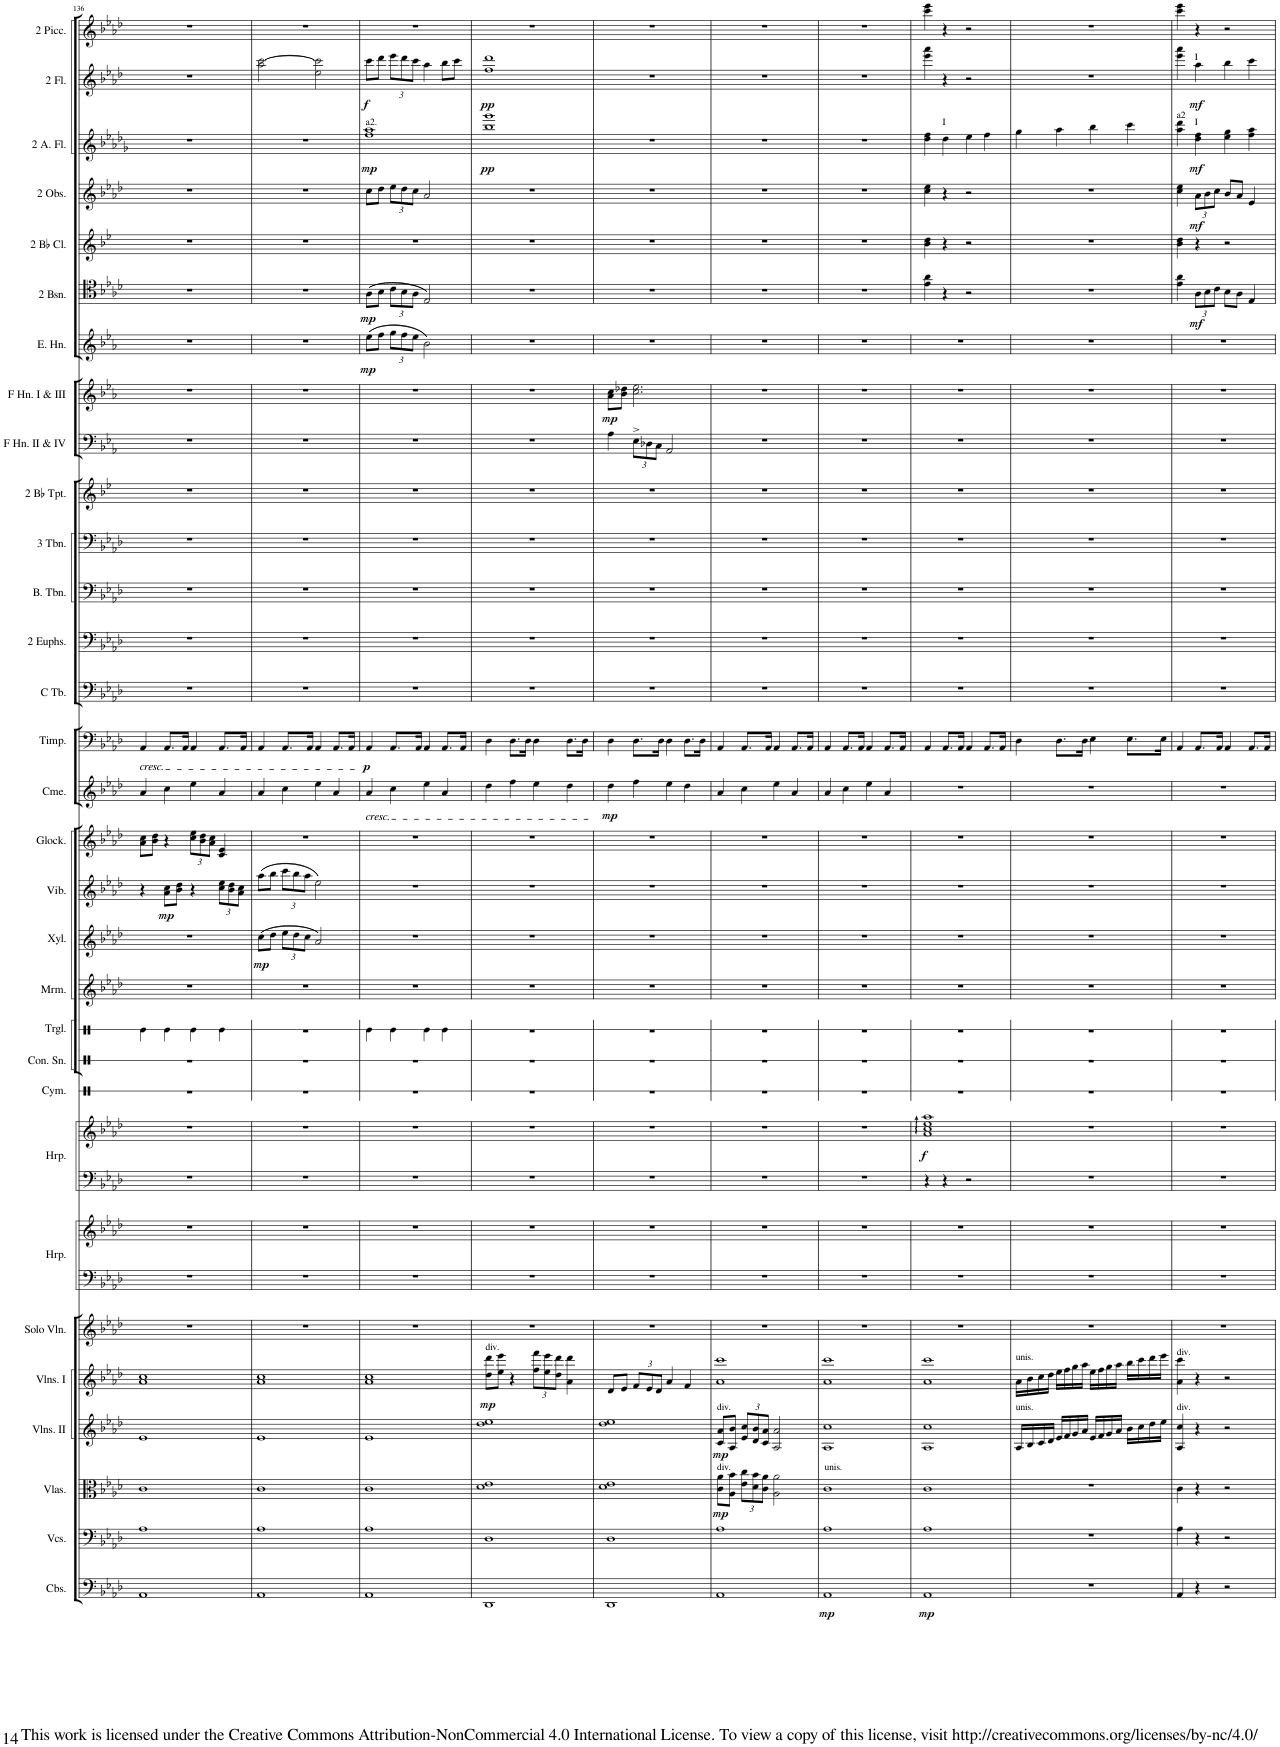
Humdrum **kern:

**kern	**dynam	**kern	**kern	**dynam	**kern	**dynam	**kern	**dynam	**kern	**kern	**kern	**kern	**kern	**dynam	**kern	**kern	**kern	**kern	**kern	**dynam	**kern	**dynam	**kern	**kern	**dynam	**kern	**dynam	**kern	**kern	**kern	**kern	**kern	**kern	**kern	**dynam	**kern	**dynam	**kern	**dynam	**kern	**kern	**dynam	**kern	**dynam	**kern	**dynam	**kern
*part31	*part31	*part30	*part29	*part29	*part28	*part28	*part27	*part27	*part26	*part25	*part25	*part24	*part24	*part24	*part23	*part22	*part21	*part20	*part19	*part19	*part18	*part18	*part17	*part16	*part16	*part15	*part15	*part14	*part13	*part12	*part11	*part10	*part9	*part8	*part8	*part7	*part7	*part6	*part6	*part5	*part4	*part4	*part3	*part3	*part2	*part2	*part1
*staff33	*staff33	*staff32	*staff31	*staff31	*staff30	*staff30	*staff29	*staff29	*staff28	*staff27	*staff26	*staff25	*staff24	*staff24/25	*staff23	*staff22	*staff21	*staff20	*staff19	*staff19	*staff18	*staff18	*staff17	*staff16	*staff16	*staff15	*staff15	*staff14	*staff13	*staff12	*staff11	*staff10	*staff9	*staff8	*staff8	*staff7	*staff7	*staff6	*staff6	*staff5	*staff4	*staff4	*staff3	*staff3	*staff2	*staff2	*staff1
*I"Contrabasses	*	*I"Violoncellos	*I"Violas	*	*I"Violino II	*	*I"Violins I	*	*I"Solo Violin	*I"Harp	*	*I"Harp	*	*	*I"Cymbal	*I"Concert Snare Drum	*I"Triangle	*I"Marimba	*I"Xylophone	*	*I"Vibraphone	*	*I"Glockenspiel	*I"Chromatic Chimes	*	*I"Timpani	*	*I"C Tuba	*I"2 Euphoniums	*I"Bass Trombone	*I"3 Trombone	*I"2 Bb Trumpets	*I"Horn in F II &amp; IV	*I"Horn in F I &amp; III	*	*I"English Horn	*	*I"2 Bassoons	*	*I"2 Bb Clarinets	*I"2 Oboes	*	*I"2 Alto Flutes	*	*I"2 Flutes	*	*I"2 Piccolo
*I'Cbs.	*	*I'Vcs.	*I'Vlas.	*	*	*	*I'Vlns. I	*	*I'Solo Vln.	*I'Hrp.	*	*I'Hrp.	*	*	*I'Cym.	*I'Con. Sn.	*I'Trgl.	*I'Mrm.	*I'Xyl.	*	*I'Vib.	*	*I'Glock.	*I'Cme.	*	*I'Timp.	*	*I'C Tb.	*I'2 Euphs.	*I'B. Tbn.	*I'3 Tbn.	*I'2 Bb Tpt.	*	*	*	*I'E. Hn.	*	*I'2 Bsn.	*	*I'2 Bb Cl.	*I'2 Obs.	*	*I'2 A. Fl.	*	*I'2 Fl.	*	*I'2 Picc.
!!LO:PB:g=z
*clefF4	*	*clefF4	*clefC3	*	*clefG2	*	*clefG2	*	*clefG2	*clefF4	*clefG2	*clefF4	*clefG2	*	*clefX	*clefX	*clefX	*clefG2	*clefG2	*	*clefG2	*	*clefG2	*clefG2	*	*clefF4	*	*clefF4	*clefF4	*clefF4	*clefF4	*clefG2	*clefF4	*clefG2	*	*clefG2	*	*clefF4	*	*clefG2	*clefG2	*	*clefG2	*	*clefG2	*	*clefG2
*Trd7c12	*	*	*	*	*	*	*	*	*	*	*	*	*	*	*	*	*	*	*Trd-7c-12	*	*	*	*Trd-14c-24	*	*	*	*	*	*	*	*	*Trd1c2	*Trd4c7	*Trd4c7	*	*Trd4c7	*	*	*	*Trd1c2	*	*	*Trd3c5	*	*	*	*Trd-7c-12
*k[b-e-a-d-]	*	*k[b-e-a-d-]	*k[b-e-a-d-]	*	*k[b-e-a-d-]	*	*k[b-e-a-d-]	*	*k[b-e-a-d-]	*k[b-e-a-d-]	*k[b-e-a-d-]	*k[b-e-a-d-]	*k[b-e-a-d-]	*	*k[]	*k[]	*k[]	*k[b-e-a-d-]	*k[b-e-a-d-]	*	*k[b-e-a-d-]	*	*k[b-e-a-d-]	*k[b-e-a-d-]	*	*k[b-e-a-d-]	*	*k[b-e-a-d-]	*k[b-e-a-d-]	*k[b-e-a-d-]	*k[b-e-a-d-]	*k[b-e-]	*k[b-e-a-]	*k[b-e-a-]	*	*k[b-e-a-]	*	*k[b-e-a-d-]	*	*k[b-e-]	*k[b-e-a-d-]	*	*k[b-e-a-d-g-]	*	*k[b-e-a-d-]	*	*k[b-e-a-d-]
*M4/4	*	*M4/4	*M4/4	*	*M4/4	*	*M4/4	*	*M4/4	*M4/4	*M4/4	*M4/4	*M4/4	*	*M4/4	*M4/4	*M4/4	*M4/4	*M4/4	*	*M4/4	*	*M4/4	*M4/4	*	*M4/4	*	*M4/4	*M4/4	*M4/4	*M4/4	*M4/4	*M4/4	*M4/4	*	*M4/4	*	*M4/4	*	*M4/4	*M4/4	*	*M4/4	*	*M4/4	*	*M4/4
=136	=136	=136	=136	=136	=136	=136	=136	=136	=136	=136	=136	=136	=136	=136	=136	=136	=136	=136	=136	=136	=136	=136	=136	=136	=136	=136	=136	=136	=136	=136	=136	=136	=136	=136	=136	=136	=136	=136	=136	=136	=136	=136	=136	=136	=136	=136	=136
!	!	!	!	!	!	!	!	!	!	!	!	!	!	!	!	!	!	!	!	!	!	!	!	!	!	!LO:TX:b:i:t=cresc.	!	!	!	!	!	!	!	!	!	!	!	!	!	!	!	!	!	!	!	!	!
1AA-	.	1A-	1c	.	1e-	.	1a- 1cc	.	1r	1r	1r	1r	1r	.	1r	1r	4Re\	1r	1r	.	4r	.	8a-\ 8cc\L	4a-/	.	4AA-/	.	1r	1r	1r	1r	1r	1r	1r	.	1r	.	1r	.	1r	1r	.	1r	.	1r	.	1r
.	.	.	.	.	.	.	.	.	.	.	.	.	.	.	.	.	.	.	.	.	.	.	8b-\ 8dd-\J	.	.	.	.	.	.	.	.	.	.	.	.	.	.	.	.	.	.	.	.	.	.	.	.
!	!	!	!	!	!	!	!	!	!	!	!	!	!	!	!	!	!	!	!	!	!	!LO:DY:b	!	!	!	!	!	!	!	!	!	!	!	!	!	!	!	!	!	!	!	!	!	!	!	!	!
.	.	.	.	.	.	.	.	.	.	.	.	.	.	.	.	.	4Re\	.	.	.	8a-\ 8cc\L	mp	4r	4cc\	.	8.AA-/L	.	.	.	.	.	.	.	.	.	.	.	.	.	.	.	.	.	.	.	.	.
.	.	.	.	.	.	.	.	.	.	.	.	.	.	.	.	.	.	.	.	.	8b-\ 8dd-\J	.	.	.	.	.	.	.	.	.	.	.	.	.	.	.	.	.	.	.	.	.	.	.	.	.	.
.	.	.	.	.	.	.	.	.	.	.	.	.	.	.	.	.	.	.	.	.	.	.	.	.	.	16AA-/Jk	.	.	.	.	.	.	.	.	.	.	.	.	.	.	.	.	.	.	.	.	.
*	*	*	*	*	*	*	*	*	*	*	*	*	*	*	*	*	*	*	*	*	*	*	*Xbrackettup	*	*	*	*	*	*	*	*	*	*	*	*	*	*	*	*	*	*	*	*	*	*	*	*
.	.	.	.	.	.	.	.	.	.	.	.	.	.	.	.	.	4Re\	.	.	.	4r	.	12cc\ 12ee-\L	4ee-\	.	4AA-/	.	.	.	.	.	.	.	.	.	.	.	.	.	.	.	.	.	.	.	.	.
.	.	.	.	.	.	.	.	.	.	.	.	.	.	.	.	.	.	.	.	.	.	.	12b-\ 12dd-\	.	.	.	.	.	.	.	.	.	.	.	.	.	.	.	.	.	.	.	.	.	.	.	.
.	.	.	.	.	.	.	.	.	.	.	.	.	.	.	.	.	.	.	.	.	.	.	12a-\ 12cc\J	.	.	.	.	.	.	.	.	.	.	.	.	.	.	.	.	.	.	.	.	.	.	.	.
*	*	*	*	*	*	*	*	*	*	*	*	*	*	*	*	*	*	*	*	*	*Xbrackettup	*	*	*	*	*	*	*	*	*	*	*	*	*	*	*	*	*	*	*	*	*	*	*	*	*	*
.	.	.	.	.	.	.	.	.	.	.	.	.	.	.	.	.	4Re\	.	.	.	12cc\ 12ee-\L	.	4c/ 4e-/	4a-/	.	8.AA-/L	.	.	.	.	.	.	.	.	.	.	.	.	.	.	.	.	.	.	.	.	.
.	.	.	.	.	.	.	.	.	.	.	.	.	.	.	.	.	.	.	.	.	12b-\ 12dd-\	.	.	.	.	.	.	.	.	.	.	.	.	.	.	.	.	.	.	.	.	.	.	.	.	.	.
.	.	.	.	.	.	.	.	.	.	.	.	.	.	.	.	.	.	.	.	.	12a-\ 12cc\J	.	.	.	.	.	.	.	.	.	.	.	.	.	.	.	.	.	.	.	.	.	.	.	.	.	.
.	.	.	.	.	.	.	.	.	.	.	.	.	.	.	.	.	.	.	.	.	.	.	.	.	.	16AA-/Jk	.	.	.	.	.	.	.	.	.	.	.	.	.	.	.	.	.	.	.	.	.
=137	=137	=137	=137	=137	=137	=137	=137	=137	=137	=137	=137	=137	=137	=137	=137	=137	=137	=137	=137	=137	=137	=137	=137	=137	=137	=137	=137	=137	=137	=137	=137	=137	=137	=137	=137	=137	=137	=137	=137	=137	=137	=137	=137	=137	=137	=137	=137
!	!	!	!	!	!	!	!	!	!	!	!	!	!	!	!	!	!	!	!	!LO:DY:b	!	!	!	!	!	!	!	!	!	!	!	!	!	!	!	!	!	!	!	!	!	!	!	!	!	!	!
1AA-	.	1A-	1c	.	1e-	.	1a- 1cc	.	1r	1r	1r	1r	1r	.	1r	1r	1r	1r	(8cc\L	mp	(8aa-\L	.	1r	4a-/	.	4AA-/	.	1r	1r	1r	1r	1r	1r	1r	.	1r	.	1r	.	1r	1r	.	1r	.	2aa-\ [2ccc\	.	1r
.	.	.	.	.	.	.	.	.	.	.	.	.	.	.	.	.	.	.	8dd-\J	.	8bb-\J	.	.	.	.	.	.	.	.	.	.	.	.	.	.	.	.	.	.	.	.	.	.	.	.	.	.
*	*	*	*	*	*	*	*	*	*	*	*	*	*	*	*	*	*	*	*Xbrackettup	*	*	*	*	*	*	*	*	*	*	*	*	*	*	*	*	*	*	*	*	*	*	*	*	*	*	*	*
.	.	.	.	.	.	.	.	.	.	.	.	.	.	.	.	.	.	.	12ee-\L	.	12ccc\L	.	.	4cc\	.	8.AA-/L	.	.	.	.	.	.	.	.	.	.	.	.	.	.	.	.	.	.	.	.	.
.	.	.	.	.	.	.	.	.	.	.	.	.	.	.	.	.	.	.	12dd-\	.	12bb-\	.	.	.	.	.	.	.	.	.	.	.	.	.	.	.	.	.	.	.	.	.	.	.	.	.	.
.	.	.	.	.	.	.	.	.	.	.	.	.	.	.	.	.	.	.	12cc\J	.	12aa-\J	.	.	.	.	.	.	.	.	.	.	.	.	.	.	.	.	.	.	.	.	.	.	.	.	.	.
.	.	.	.	.	.	.	.	.	.	.	.	.	.	.	.	.	.	.	.	.	.	.	.	.	.	16AA-/Jk	.	.	.	.	.	.	.	.	.	.	.	.	.	.	.	.	.	.	.	.	.
.	.	.	.	.	.	.	.	.	.	.	.	.	.	.	.	.	.	.	2a-/)	.	2ee-\)	.	.	4ee-\	.	4AA-/	.	.	.	.	.	.	.	.	.	.	.	.	.	.	.	.	.	.	2ee-\ 2ccc\]	.	.
.	.	.	.	.	.	.	.	.	.	.	.	.	.	.	.	.	.	.	.	.	.	.	.	4a-/	.	8.AA-/L	.	.	.	.	.	.	.	.	.	.	.	.	.	.	.	.	.	.	.	.	.
.	.	.	.	.	.	.	.	.	.	.	.	.	.	.	.	.	.	.	.	.	.	.	.	.	.	16AA-/Jk	.	.	.	.	.	.	.	.	.	.	.	.	.	.	.	.	.	.	.	.	.
=138	=138	=138	=138	=138	=138	=138	=138	=138	=138	=138	=138	=138	=138	=138	=138	=138	=138	=138	=138	=138	=138	=138	=138	=138	=138	=138	=138	=138	=138	=138	=138	=138	=138	=138	=138	=138	=138	=138	=138	=138	=138	=138	=138	=138	=138	=138	=138
!	!	!	!	!	!	!	!	!	!	!	!	!	!	!	!	!	!	!	!	!	!	!	!	!	!	!	!	!	!	!	!	!	!	!	!	!	!	!	!	!	!	!	!LO:TX:a:t=a2.	!	!	!	!
!	!	!	!	!	!	!	!	!	!	!	!	!	!	!	!	!	!	!	!	!	!	!	!	!LO:TX:b:i:t=cresc.	!	!	!	!	!	!	!	!	!	!	!	!	!	!	!	!	!	!	!	!	!	!	!
!	!	!	!	!	!	!	!	!	!	!	!	!	!	!	!	!	!	!	!	!	!	!	!	!	!	!	!LO:DY:b	!	!	!	!	!	!	!	!	!	!LO:DY:b	!	!LO:DY:b	!	!	!	!	!LO:DY:b	!	!LO:DY:b	!
1AA-	.	1A-	1c	.	1e-	.	1a- 1cc	.	1r	1r	1r	1r	1r	.	1r	1r	4Re\	1r	1r	.	1r	.	1r	4a-/	.	4AA-/	p	1r	1r	1r	1r	1r	1r	1r	.	(8ee-\L	mp	(8A-\L	mp	1r	8cc\L	.	1ff 1aa-	mp	8ccc\L	f	1r
.	.	.	.	.	.	.	.	.	.	.	.	.	.	.	.	.	.	.	.	.	.	.	.	.	.	.	.	.	.	.	.	.	.	.	.	8ff\J	.	8B-\J	.	.	8dd-\J	.	.	.	8ddd-\J	.	.
*	*	*	*	*	*	*	*	*	*	*	*	*	*	*	*	*	*	*	*	*	*	*	*	*	*	*	*	*	*	*	*	*	*	*	*	*Xbrackettup	*	*Xbrackettup	*	*	*Xbrackettup	*	*	*	*Xbrackettup	*	*
.	.	.	.	.	.	.	.	.	.	.	.	.	.	.	.	.	4Re\	.	.	.	.	.	.	4cc\	.	8.AA-/L	.	.	.	.	.	.	.	.	.	12gg\L	.	12c\L	.	.	12ee-\L	.	.	.	12eee-\L	.	.
.	.	.	.	.	.	.	.	.	.	.	.	.	.	.	.	.	.	.	.	.	.	.	.	.	.	.	.	.	.	.	.	.	.	.	.	12ff\	.	12B-\	.	.	12dd-\	.	.	.	12ddd-\	.	.
.	.	.	.	.	.	.	.	.	.	.	.	.	.	.	.	.	.	.	.	.	.	.	.	.	.	.	.	.	.	.	.	.	.	.	.	12ee-\J	.	12A-\J	.	.	12cc\J	.	.	.	12ccc\J	.	.
.	.	.	.	.	.	.	.	.	.	.	.	.	.	.	.	.	.	.	.	.	.	.	.	.	.	16AA-/Jk	.	.	.	.	.	.	.	.	.	.	.	.	.	.	.	.	.	.	.	.	.
.	.	.	.	.	.	.	.	.	.	.	.	.	.	.	.	.	4Re\	.	.	.	.	.	.	4ee-\	.	4AA-/	.	.	.	.	.	.	.	.	.	2b-\)	.	2E-/)	.	.	2a-/	.	.	.	4aa-\	.	.
.	.	.	.	.	.	.	.	.	.	.	.	.	.	.	.	.	4Re\	.	.	.	.	.	.	4a-/	.	8.AA-/L	.	.	.	.	.	.	.	.	.	.	.	.	.	.	.	.	.	.	8bb-\L	.	.
.	.	.	.	.	.	.	.	.	.	.	.	.	.	.	.	.	.	.	.	.	.	.	.	.	.	.	.	.	.	.	.	.	.	.	.	.	.	.	.	.	.	.	.	.	8ccc\J	.	.
.	.	.	.	.	.	.	.	.	.	.	.	.	.	.	.	.	.	.	.	.	.	.	.	.	.	16AA-/Jk	.	.	.	.	.	.	.	.	.	.	.	.	.	.	.	.	.	.	.	.	.
=139	=139	=139	=139	=139	=139	=139	=139	=139	=139	=139	=139	=139	=139	=139	=139	=139	=139	=139	=139	=139	=139	=139	=139	=139	=139	=139	=139	=139	=139	=139	=139	=139	=139	=139	=139	=139	=139	=139	=139	=139	=139	=139	=139	=139	=139	=139	=139
!	!	!	!	!	!	!	!LO:TX:a:t=div.	!	!	!	!	!	!	!	!	!	!	!	!	!	!	!	!	!	!	!	!	!	!	!	!	!	!	!	!	!	!	!	!	!	!	!	!	!	!	!	!
!	!	!	!	!	!	!	!	!LO:DY:b	!	!	!	!	!	!	!	!	!	!	!	!	!	!	!	!	!	!	!	!	!	!	!	!	!	!	!	!	!	!	!	!	!	!	!	!LO:DY:b	!	!LO:DY:b	!
1DD-	.	1D-	1d- 1e-	.	1dd- 1ee-	.	8dd-\ 8ddd-\L	mp	1r	1r	1r	1r	1r	.	1r	1r	1r	1r	1r	.	1r	.	1r	4dd-\	.	4D-\	.	1r	1r	1r	1r	1r	1r	1r	.	1r	.	1r	.	1r	1r	.	1bb- 1ggg-	pp	1ff 1ddd-	pp	1r
.	.	.	.	.	.	.	8ee-\ 8eee-\J	.	.	.	.	.	.	.	.	.	.	.	.	.	.	.	.	.	.	.	.	.	.	.	.	.	.	.	.	.	.	.	.	.	.	.	.	.	.	.	.
.	.	.	.	.	.	.	4r	.	.	.	.	.	.	.	.	.	.	.	.	.	.	.	.	4ff\	.	8.D-\L	.	.	.	.	.	.	.	.	.	.	.	.	.	.	.	.	.	.	.	.	.
.	.	.	.	.	.	.	.	.	.	.	.	.	.	.	.	.	.	.	.	.	.	.	.	.	.	16D-\Jk	.	.	.	.	.	.	.	.	.	.	.	.	.	.	.	.	.	.	.	.	.
*	*	*	*	*	*	*	*Xbrackettup	*	*	*	*	*	*	*	*	*	*	*	*	*	*	*	*	*	*	*	*	*	*	*	*	*	*	*	*	*	*	*	*	*	*	*	*	*	*	*	*
.	.	.	.	.	.	.	12ff\ 12fff\L	.	.	.	.	.	.	.	.	.	.	.	.	.	.	.	.	4ee-\	.	4D-\	.	.	.	.	.	.	.	.	.	.	.	.	.	.	.	.	.	.	.	.	.
.	.	.	.	.	.	.	12ee-\ 12eee-\	.	.	.	.	.	.	.	.	.	.	.	.	.	.	.	.	.	.	.	.	.	.	.	.	.	.	.	.	.	.	.	.	.	.	.	.	.	.	.	.
.	.	.	.	.	.	.	12dd-\ 12ddd-\J	.	.	.	.	.	.	.	.	.	.	.	.	.	.	.	.	.	.	.	.	.	.	.	.	.	.	.	.	.	.	.	.	.	.	.	.	.	.	.	.
.	.	.	.	.	.	.	4a-\ 4ddd-\	.	.	.	.	.	.	.	.	.	.	.	.	.	.	.	.	4dd-\	.	8.D-\L	.	.	.	.	.	.	.	.	.	.	.	.	.	.	.	.	.	.	.	.	.
.	.	.	.	.	.	.	.	.	.	.	.	.	.	.	.	.	.	.	.	.	.	.	.	.	.	16D-\Jk	.	.	.	.	.	.	.	.	.	.	.	.	.	.	.	.	.	.	.	.	.
=140	=140	=140	=140	=140	=140	=140	=140	=140	=140	=140	=140	=140	=140	=140	=140	=140	=140	=140	=140	=140	=140	=140	=140	=140	=140	=140	=140	=140	=140	=140	=140	=140	=140	=140	=140	=140	=140	=140	=140	=140	=140	=140	=140	=140	=140	=140	=140
!	!	!	!	!	!	!	!	!	!	!	!	!	!	!	!	!	!	!	!	!	!	!	!	!	!LO:DY:b	!	!	!	!	!	!	!	!	!	!LO:DY:b	!	!	!	!	!	!	!	!	!	!	!	!
1DD-	.	1D-	1d- 1e-	.	1dd- 1ee-	.	8d-/L	.	1r	1r	1r	1r	1r	.	1r	1r	1r	1r	1r	.	1r	.	1r	4dd-\	mp	4D-\	.	1r	1r	1r	1r	1r	4A-\	8a-\ 8cc\L	mp	1r	.	1r	.	1r	1r	.	1r	.	1r	.	1r
.	.	.	.	.	.	.	8e-/J	.	.	.	.	.	.	.	.	.	.	.	.	.	.	.	.	.	.	.	.	.	.	.	.	.	.	8b-\ 8dd-X\J	.	.	.	.	.	.	.	.	.	.	.	.	.
*	*	*	*	*	*	*	*	*	*	*	*	*	*	*	*	*	*	*	*	*	*	*	*	*	*	*	*	*	*	*	*	*	*Xbrackettup	*	*	*	*	*	*	*	*	*	*	*	*	*	*
.	.	.	.	.	.	.	12f/L	.	.	.	.	.	.	.	.	.	.	.	.	.	.	.	.	4ff\	.	8.D-\L	.	.	.	.	.	.	12E-^\L	2.cc\ 2.ee-\	.	.	.	.	.	.	.	.	.	.	.	.	.
.	.	.	.	.	.	.	12e-/	.	.	.	.	.	.	.	.	.	.	.	.	.	.	.	.	.	.	.	.	.	.	.	.	.	12D-X\	.	.	.	.	.	.	.	.	.	.	.	.	.	.
.	.	.	.	.	.	.	12d-/J	.	.	.	.	.	.	.	.	.	.	.	.	.	.	.	.	.	.	.	.	.	.	.	.	.	12C\J	.	.	.	.	.	.	.	.	.	.	.	.	.	.
.	.	.	.	.	.	.	.	.	.	.	.	.	.	.	.	.	.	.	.	.	.	.	.	.	.	16D-\Jk	.	.	.	.	.	.	.	.	.	.	.	.	.	.	.	.	.	.	.	.	.
.	.	.	.	.	.	.	4a-/	.	.	.	.	.	.	.	.	.	.	.	.	.	.	.	.	4ee-\	.	4D-\	.	.	.	.	.	.	2AA-/	.	.	.	.	.	.	.	.	.	.	.	.	.	.
.	.	.	.	.	.	.	4f/	.	.	.	.	.	.	.	.	.	.	.	.	.	.	.	.	4dd-\	.	8.D-\L	.	.	.	.	.	.	.	.	.	.	.	.	.	.	.	.	.	.	.	.	.
.	.	.	.	.	.	.	.	.	.	.	.	.	.	.	.	.	.	.	.	.	.	.	.	.	.	16D-\Jk	.	.	.	.	.	.	.	.	.	.	.	.	.	.	.	.	.	.	.	.	.
=141	=141	=141	=141	=141	=141	=141	=141	=141	=141	=141	=141	=141	=141	=141	=141	=141	=141	=141	=141	=141	=141	=141	=141	=141	=141	=141	=141	=141	=141	=141	=141	=141	=141	=141	=141	=141	=141	=141	=141	=141	=141	=141	=141	=141	=141	=141	=141
!	!	!	!	!	!LO:TX:a:t=div.	!	!	!	!	!	!	!	!	!	!	!	!	!	!	!	!	!	!	!	!	!	!	!	!	!	!	!	!	!	!	!	!	!	!	!	!	!	!	!	!	!	!
!	!	!	!LO:TX:a:t=div.	!	!	!	!	!	!	!	!	!	!	!	!	!	!	!	!	!	!	!	!	!	!	!	!	!	!	!	!	!	!	!	!	!	!	!	!	!	!	!	!	!	!	!	!
!	!	!	!	!LO:DY:b	!	!LO:DY:b	!	!	!	!	!	!	!	!	!	!	!	!	!	!	!	!	!	!	!	!	!	!	!	!	!	!	!	!	!	!	!	!	!	!	!	!	!	!	!	!	!
1AA-	.	1A-	8c\ 8a-\L	mp	8c/ 8a-/L	mp	1a- 1ccc	.	1r	1r	1r	1r	1r	.	1r	1r	1r	1r	1r	.	1r	.	1r	4a-/	.	4AA-/	.	1r	1r	1r	1r	1r	1r	1r	.	1r	.	1r	.	1r	1r	.	1r	.	1r	.	1r
.	.	.	8A-\ 8b-\J	.	8A-/ 8b-/J	.	.	.	.	.	.	.	.	.	.	.	.	.	.	.	.	.	.	.	.	.	.	.	.	.	.	.	.	.	.	.	.	.	.	.	.	.	.	.	.	.	.
*	*	*	*Xbrackettup	*	*Xbrackettup	*	*	*	*	*	*	*	*	*	*	*	*	*	*	*	*	*	*	*	*	*	*	*	*	*	*	*	*	*	*	*	*	*	*	*	*	*	*	*	*	*	*
.	.	.	12e-\ 12cc\L	.	12e-/ 12cc/L	.	.	.	.	.	.	.	.	.	.	.	.	.	.	.	.	.	.	4cc\	.	8.AA-/L	.	.	.	.	.	.	.	.	.	.	.	.	.	.	.	.	.	.	.	.	.
.	.	.	12d-\ 12b-\	.	12d-/ 12b-/	.	.	.	.	.	.	.	.	.	.	.	.	.	.	.	.	.	.	.	.	.	.	.	.	.	.	.	.	.	.	.	.	.	.	.	.	.	.	.	.	.	.
.	.	.	12c\ 12a-\J	.	12c/ 12a-/J	.	.	.	.	.	.	.	.	.	.	.	.	.	.	.	.	.	.	.	.	.	.	.	.	.	.	.	.	.	.	.	.	.	.	.	.	.	.	.	.	.	.
.	.	.	.	.	.	.	.	.	.	.	.	.	.	.	.	.	.	.	.	.	.	.	.	.	.	16AA-/Jk	.	.	.	.	.	.	.	.	.	.	.	.	.	.	.	.	.	.	.	.	.
.	.	.	2A-\ 2a-\	.	2A-/ 2a-/	.	.	.	.	.	.	.	.	.	.	.	.	.	.	.	.	.	.	4ee-\	.	4AA-/	.	.	.	.	.	.	.	.	.	.	.	.	.	.	.	.	.	.	.	.	.
.	.	.	.	.	.	.	.	.	.	.	.	.	.	.	.	.	.	.	.	.	.	.	.	4a-/	.	8.AA-/L	.	.	.	.	.	.	.	.	.	.	.	.	.	.	.	.	.	.	.	.	.
.	.	.	.	.	.	.	.	.	.	.	.	.	.	.	.	.	.	.	.	.	.	.	.	.	.	16AA-/Jk	.	.	.	.	.	.	.	.	.	.	.	.	.	.	.	.	.	.	.	.	.
=142	=142	=142	=142	=142	=142	=142	=142	=142	=142	=142	=142	=142	=142	=142	=142	=142	=142	=142	=142	=142	=142	=142	=142	=142	=142	=142	=142	=142	=142	=142	=142	=142	=142	=142	=142	=142	=142	=142	=142	=142	=142	=142	=142	=142	=142	=142	=142
!	!	!	!LO:TX:a:t=unis.	!	!	!	!	!	!	!	!	!	!	!	!	!	!	!	!	!	!	!	!	!	!	!	!	!	!	!	!	!	!	!	!	!	!	!	!	!	!	!	!	!	!	!	!
!	!LO:DY:b	!	!	!	!	!	!	!	!	!	!	!	!	!	!	!	!	!	!	!	!	!	!	!	!	!	!	!	!	!	!	!	!	!	!	!	!	!	!	!	!	!	!	!	!	!	!
1AA-	mp	1A-	1c	.	1A- 1cc	.	1a- 1ccc	.	1r	1r	1r	1r	1r	.	1r	1r	1r	1r	1r	.	1r	.	1r	4a-/	.	4AA-/	.	1r	1r	1r	1r	1r	1r	1r	.	1r	.	1r	.	1r	1r	.	1r	.	1r	.	1r
.	.	.	.	.	.	.	.	.	.	.	.	.	.	.	.	.	.	.	.	.	.	.	.	4cc\	.	8.AA-/L	.	.	.	.	.	.	.	.	.	.	.	.	.	.	.	.	.	.	.	.	.
.	.	.	.	.	.	.	.	.	.	.	.	.	.	.	.	.	.	.	.	.	.	.	.	.	.	16AA-/Jk	.	.	.	.	.	.	.	.	.	.	.	.	.	.	.	.	.	.	.	.	.
.	.	.	.	.	.	.	.	.	.	.	.	.	.	.	.	.	.	.	.	.	.	.	.	4ee-\	.	4AA-/	.	.	.	.	.	.	.	.	.	.	.	.	.	.	.	.	.	.	.	.	.
.	.	.	.	.	.	.	.	.	.	.	.	.	.	.	.	.	.	.	.	.	.	.	.	4a-/	.	8.AA-/L	.	.	.	.	.	.	.	.	.	.	.	.	.	.	.	.	.	.	.	.	.
.	.	.	.	.	.	.	.	.	.	.	.	.	.	.	.	.	.	.	.	.	.	.	.	.	.	16AA-/Jk	.	.	.	.	.	.	.	.	.	.	.	.	.	.	.	.	.	.	.	.	.
=143	=143	=143	=143	=143	=143	=143	=143	=143	=143	=143	=143	=143	=143	=143	=143	=143	=143	=143	=143	=143	=143	=143	=143	=143	=143	=143	=143	=143	=143	=143	=143	=143	=143	=143	=143	=143	=143	=143	=143	=143	=143	=143	=143	=143	=143	=143	=143
!	!LO:DY:b	!	!	!	!	!	!	!	!	!	!	!	!	!LO:DY:b	!	!	!	!	!	!	!	!	!	!	!	!	!	!	!	!	!	!	!	!	!	!	!	!	!	!	!	!	!	!	!	!	!
1AA-	mp	1A-	1c	.	1A- 1cc	.	1a- 1ccc	.	1r	1r	1r	4r	1a- 1cc 1ee- 1aa-	f	1r	1r	1r	1r	1r	.	1r	.	1r	1r	.	4AA-/	.	1r	1r	1r	1r	1r	1r	1r	.	1r	.	4e-\ 4a-\	.	4b-\ 4dd\	4cc\ 4ee-\	.	4dd-\ 4ff\	.	4eee-\ 4aaa-\	.	4ccc\ 4eee-\
!	!	!	!	!	!	!	!	!	!	!	!	!	!	!	!	!	!	!	!	!	!	!	!	!	!	!	!	!	!	!	!	!	!	!	!	!	!	!	!	!	!	!	!LO:TX:a:t=I	!	!	!	!
.	.	.	.	.	.	.	.	.	.	.	.	4r	.	.	.	.	.	.	.	.	.	.	.	.	.	8.AA-/L	.	.	.	.	.	.	.	.	.	.	.	4r	.	4r	4r	.	4dd-\	.	4r	.	4r
.	.	.	.	.	.	.	.	.	.	.	.	.	.	.	.	.	.	.	.	.	.	.	.	.	.	16AA-/Jk	.	.	.	.	.	.	.	.	.	.	.	.	.	.	.	.	.	.	.	.	.
.	.	.	.	.	.	.	.	.	.	.	.	2r	.	.	.	.	.	.	.	.	.	.	.	.	.	4AA-/	.	.	.	.	.	.	.	.	.	.	.	2r	.	2r	2r	.	4ee-\	.	2r	.	2r
.	.	.	.	.	.	.	.	.	.	.	.	.	.	.	.	.	.	.	.	.	.	.	.	.	.	8.AA-/L	.	.	.	.	.	.	.	.	.	.	.	.	.	.	.	.	4ff\	.	.	.	.
.	.	.	.	.	.	.	.	.	.	.	.	.	.	.	.	.	.	.	.	.	.	.	.	.	.	16AA-/Jk	.	.	.	.	.	.	.	.	.	.	.	.	.	.	.	.	.	.	.	.	.
=144	=144	=144	=144	=144	=144	=144	=144	=144	=144	=144	=144	=144	=144	=144	=144	=144	=144	=144	=144	=144	=144	=144	=144	=144	=144	=144	=144	=144	=144	=144	=144	=144	=144	=144	=144	=144	=144	=144	=144	=144	=144	=144	=144	=144	=144	=144	=144
!	!	!	!	!	!	!	!LO:TX:a:t=unis.	!	!	!	!	!	!	!	!	!	!	!	!	!	!	!	!	!	!	!	!	!	!	!	!	!	!	!	!	!	!	!	!	!	!	!	!	!	!	!	!
!	!	!	!	!	!LO:TX:a:t=unis.	!	!	!	!	!	!	!	!	!	!	!	!	!	!	!	!	!	!	!	!	!	!	!	!	!	!	!	!	!	!	!	!	!	!	!	!	!	!	!	!	!	!
1r	.	1r	1r	.	16A-/LL	.	16a-\LL	.	1r	1r	1r	1r	1r	.	1r	1r	1r	1r	1r	.	1r	.	1r	1r	.	4D-\	.	1r	1r	1r	1r	1r	1r	1r	.	1r	.	1r	.	1r	1r	.	4gg-\	.	1r	.	1r
.	.	.	.	.	16B-/	.	16b-\	.	.	.	.	.	.	.	.	.	.	.	.	.	.	.	.	.	.	.	.	.	.	.	.	.	.	.	.	.	.	.	.	.	.	.	.	.	.	.	.
.	.	.	.	.	16c/	.	16cc\	.	.	.	.	.	.	.	.	.	.	.	.	.	.	.	.	.	.	.	.	.	.	.	.	.	.	.	.	.	.	.	.	.	.	.	.	.	.	.	.
.	.	.	.	.	16d-/JJ	.	16dd-\JJ	.	.	.	.	.	.	.	.	.	.	.	.	.	.	.	.	.	.	.	.	.	.	.	.	.	.	.	.	.	.	.	.	.	.	.	.	.	.	.	.
.	.	.	.	.	16e-/LL	.	16ee-\LL	.	.	.	.	.	.	.	.	.	.	.	.	.	.	.	.	.	.	8.D-\L	.	.	.	.	.	.	.	.	.	.	.	.	.	.	.	.	4aa-\	.	.	.	.
.	.	.	.	.	16f/	.	16ff\	.	.	.	.	.	.	.	.	.	.	.	.	.	.	.	.	.	.	.	.	.	.	.	.	.	.	.	.	.	.	.	.	.	.	.	.	.	.	.	.
.	.	.	.	.	16g/	.	16gg\	.	.	.	.	.	.	.	.	.	.	.	.	.	.	.	.	.	.	.	.	.	.	.	.	.	.	.	.	.	.	.	.	.	.	.	.	.	.	.	.
.	.	.	.	.	16a-/JJ	.	16aa-\JJ	.	.	.	.	.	.	.	.	.	.	.	.	.	.	.	.	.	.	16D-\Jk	.	.	.	.	.	.	.	.	.	.	.	.	.	.	.	.	.	.	.	.	.
.	.	.	.	.	16e-/LL	.	16ee-\LL	.	.	.	.	.	.	.	.	.	.	.	.	.	.	.	.	.	.	4E-\	.	.	.	.	.	.	.	.	.	.	.	.	.	.	.	.	4bb-\	.	.	.	.
.	.	.	.	.	16f/	.	16ff\	.	.	.	.	.	.	.	.	.	.	.	.	.	.	.	.	.	.	.	.	.	.	.	.	.	.	.	.	.	.	.	.	.	.	.	.	.	.	.	.
.	.	.	.	.	16g/	.	16gg\	.	.	.	.	.	.	.	.	.	.	.	.	.	.	.	.	.	.	.	.	.	.	.	.	.	.	.	.	.	.	.	.	.	.	.	.	.	.	.	.
.	.	.	.	.	16a-/JJ	.	16aa-\JJ	.	.	.	.	.	.	.	.	.	.	.	.	.	.	.	.	.	.	.	.	.	.	.	.	.	.	.	.	.	.	.	.	.	.	.	.	.	.	.	.
.	.	.	.	.	16b-\LL	.	16bb-\LL	.	.	.	.	.	.	.	.	.	.	.	.	.	.	.	.	.	.	8.E-\L	.	.	.	.	.	.	.	.	.	.	.	.	.	.	.	.	4ccc\	.	.	.	.
.	.	.	.	.	16cc\	.	16ccc\	.	.	.	.	.	.	.	.	.	.	.	.	.	.	.	.	.	.	.	.	.	.	.	.	.	.	.	.	.	.	.	.	.	.	.	.	.	.	.	.
.	.	.	.	.	16dd-\	.	16ddd-\	.	.	.	.	.	.	.	.	.	.	.	.	.	.	.	.	.	.	.	.	.	.	.	.	.	.	.	.	.	.	.	.	.	.	.	.	.	.	.	.
.	.	.	.	.	16ee-\JJ	.	16eee-\JJ	.	.	.	.	.	.	.	.	.	.	.	.	.	.	.	.	.	.	16E-\Jk	.	.	.	.	.	.	.	.	.	.	.	.	.	.	.	.	.	.	.	.	.
=145	=145	=145	=145	=145	=145	=145	=145	=145	=145	=145	=145	=145	=145	=145	=145	=145	=145	=145	=145	=145	=145	=145	=145	=145	=145	=145	=145	=145	=145	=145	=145	=145	=145	=145	=145	=145	=145	=145	=145	=145	=145	=145	=145	=145	=145	=145	=145
!	!	!	!	!	!	!	!	!	!	!	!	!	!	!	!	!	!	!	!	!	!	!	!	!	!	!	!	!	!	!	!	!	!	!	!	!	!	!	!	!	!	!	!LO:TX:a:t=a2	!	!	!	!
!	!	!	!	!	!	!	!LO:TX:a:t=div.	!	!	!	!	!	!	!	!	!	!	!	!	!	!	!	!	!	!	!	!	!	!	!	!	!	!	!	!	!	!	!	!	!	!	!	!	!	!	!	!
!	!	!	!	!	!LO:TX:a:t=div.	!	!	!	!	!	!	!	!	!	!	!	!	!	!	!	!	!	!	!	!	!	!	!	!	!	!	!	!	!	!	!	!	!	!	!	!	!	!	!	!	!	!
4AA-/	.	4A-\	4c\	.	4A-/ 4cc/	.	4a-\ 4ccc\	.	1r	1r	1r	1r	1r	.	1r	1r	1r	1r	1r	.	1r	.	1r	1r	.	4AA-/	.	1r	1r	1r	1r	1r	1r	1r	.	1r	.	4e-\ 4a-\	.	4b-\ 4dd\	4cc\ 4ee-\	.	4aa-\ 4ddd-\	.	4eee-\ 4aaa-\	.	4ccc\ 4eee-\
!	!	!	!	!	!	!	!	!	!	!	!	!	!	!	!	!	!	!	!	!	!	!	!	!	!	!	!	!	!	!	!	!	!	!	!	!	!	!	!	!	!	!	!	!	!LO:TX:a:t=I	!	!
!	!	!	!	!	!	!	!	!	!	!	!	!	!	!	!	!	!	!	!	!	!	!	!	!	!	!	!	!	!	!	!	!	!	!	!	!	!	!	!	!	!	!	!LO:TX:a:t=I	!	!	!	!
!	!	!	!	!	!	!	!	!	!	!	!	!	!	!	!	!	!	!	!	!	!	!	!	!	!	!	!	!	!	!	!	!	!	!	!	!	!	!	!LO:DY:b	!	!	!LO:DY:b	!	!LO:DY:b	!	!LO:DY:b	!
4r	.	4r	4r	.	4r	.	4r	.	.	.	.	.	.	.	.	.	.	.	.	.	.	.	.	.	.	8.AA-/L	.	.	.	.	.	.	.	.	.	.	.	12A-\L	mf	4r	12a-\L	mf	4dd-\ 4ff\	mf	4aa-\	mf	4r
.	.	.	.	.	.	.	.	.	.	.	.	.	.	.	.	.	.	.	.	.	.	.	.	.	.	.	.	.	.	.	.	.	.	.	.	.	.	12B-\	.	.	12b-\	.	.	.	.	.	.
.	.	.	.	.	.	.	.	.	.	.	.	.	.	.	.	.	.	.	.	.	.	.	.	.	.	.	.	.	.	.	.	.	.	.	.	.	.	12c\J	.	.	12cc\J	.	.	.	.	.	.
.	.	.	.	.	.	.	.	.	.	.	.	.	.	.	.	.	.	.	.	.	.	.	.	.	.	16AA-/Jk	.	.	.	.	.	.	.	.	.	.	.	.	.	.	.	.	.	.	.	.	.
2r	.	2r	2r	.	2r	.	2r	.	.	.	.	.	.	.	.	.	.	.	.	.	.	.	.	.	.	4AA-/	.	.	.	.	.	.	.	.	.	.	.	8B-\L	.	2r	8b-/L	.	4ee-\ 4gg-\	.	4bb-\	.	2r
.	.	.	.	.	.	.	.	.	.	.	.	.	.	.	.	.	.	.	.	.	.	.	.	.	.	.	.	.	.	.	.	.	.	.	.	.	.	8A-\J	.	.	8a-/J	.	.	.	.	.	.
.	.	.	.	.	.	.	.	.	.	.	.	.	.	.	.	.	.	.	.	.	.	.	.	.	.	8.AA-/L	.	.	.	.	.	.	.	.	.	.	.	4E-/	.	.	4e-/	.	4ff\ 4aa-\	.	4ccc\	.	.
.	.	.	.	.	.	.	.	.	.	.	.	.	.	.	.	.	.	.	.	.	.	.	.	.	.	16AA-/Jk	.	.	.	.	.	.	.	.	.	.	.	.	.	.	.	.	.	.	.	.	.
=	=	=	=	=	=	=	=	=	=	=	=	=	=	=	=	=	=	=	=	=	=	=	=	=	=	=	=	=	=	=	=	=	=	=	=	=	=	=	=	=	=	=	=	=	=	=	=
*-	*-	*-	*-	*-	*-	*-	*-	*-	*-	*-	*-	*-	*-	*-	*-	*-	*-	*-	*-	*-	*-	*-	*-	*-	*-	*-	*-	*-	*-	*-	*-	*-	*-	*-	*-	*-	*-	*-	*-	*-	*-	*-	*-	*-	*-	*-	*-
